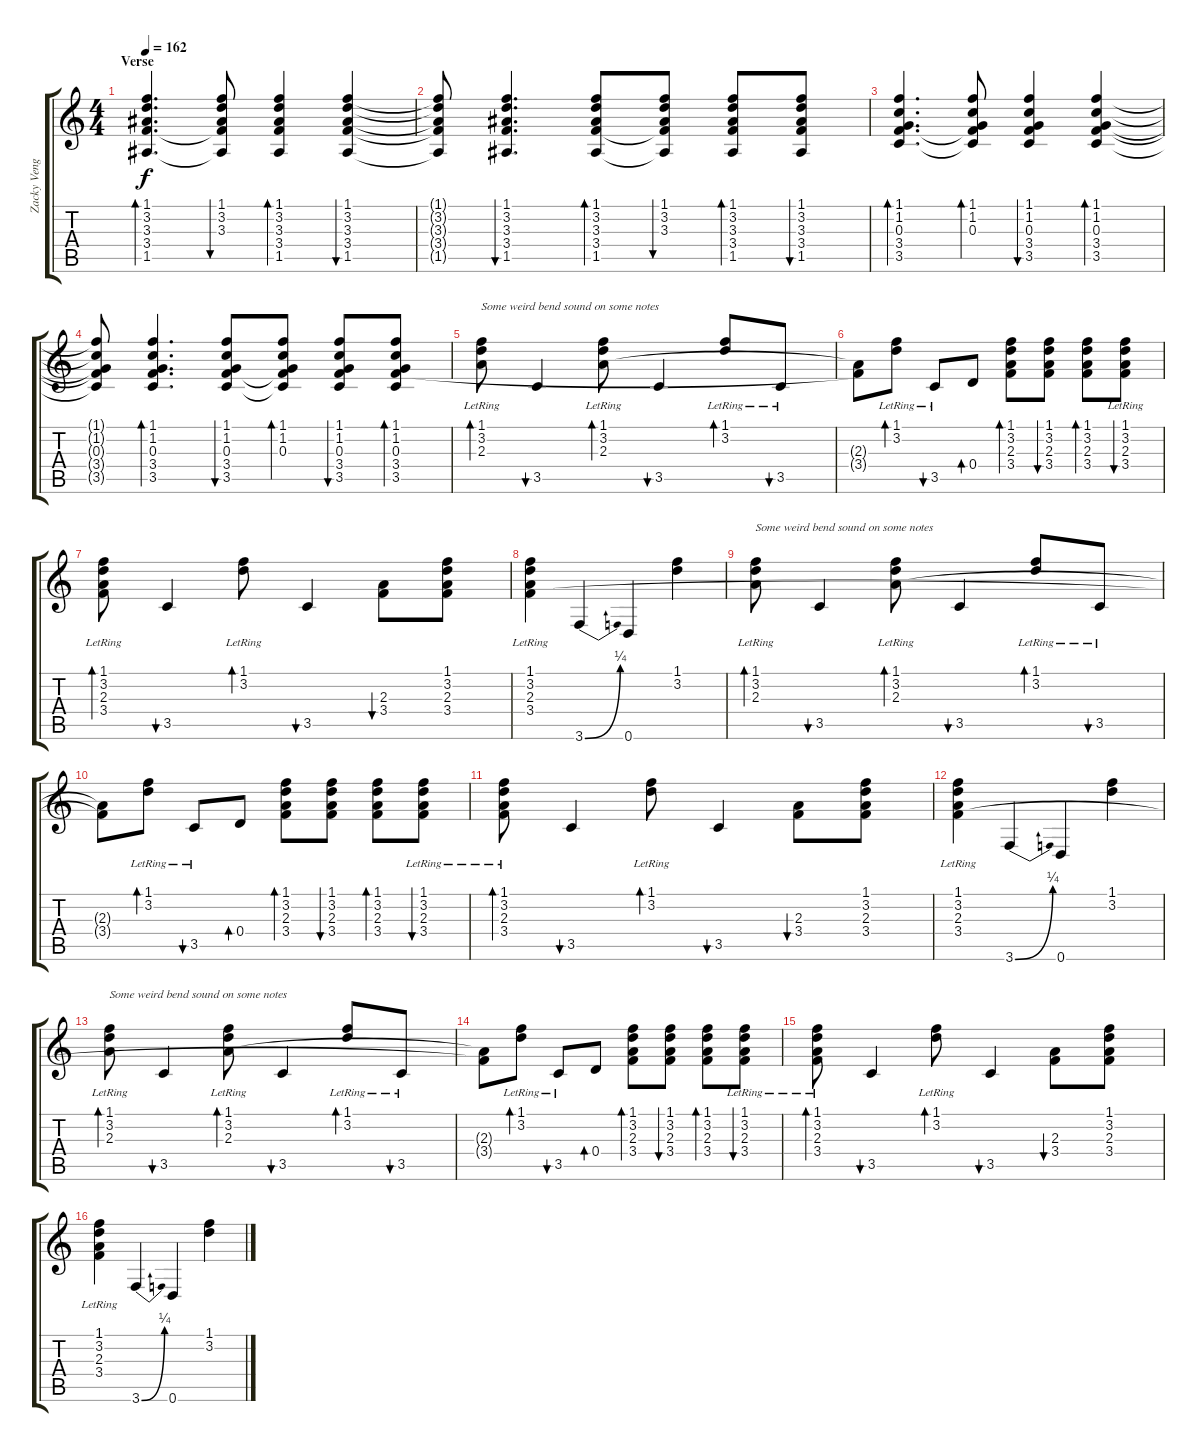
\track ("Zacky Vengeance" "Zacky Veng") {instrument distortionguitar}
\staff {score tabs}
\tuning (E4 B3 G3 D3 A2 D2) {hide}
\ts (4 4)
\section ("" "Verse")
\tempo 162
\clef g2
\ks c
(1.1 3.2 3.3 3.4 1.5).4{d bd 60 dy f} (1.1 3.2 3.3 3.4{t} 1.5{t}).8{bu 60} (1.1 3.2 3.3 3.4 1.5).4{bd 60} (1.1 3.2 3.3 3.4 1.5).4{bu 60} |
(1.1{t} 3.2{t} 3.3{t} 3.4{t} 1.5{t}).8 (1.1 3.2 3.3 3.4 1.5).4{d bu 60} (1.1 3.2 3.3 3.4 1.5).8{bd 60} (1.1 3.2 3.3 3.4{t} 1.5{t}).8{bu 60} (1.1 3.2 3.3 3.4 1.5).8{bd 60} (1.1 3.2 3.3 3.4 1.5).8{bu 60} |
(1.1 1.2 0.3 3.4 3.5).4{d bd 60} (1.1 1.2 0.3 3.4{t} 3.5{t}).8{bd 60} (1.1 1.2 0.3 3.4 3.5).4{bu 60} (1.1 1.2 0.3 3.4 3.5).4{bd 60} |
(1.1{t} 1.2{t} 0.3{t} 3.4{t} 3.5{t}).8 (1.1 1.2 0.3 3.4 3.5).4{d bd 60} (1.1 1.2 0.3 3.4 3.5).8{bu 60} (1.1 1.2 0.3 3.4{t} 3.5{t}).8{bd 60} (1.1 1.2 0.3 3.4 3.5).8{bu 60} (1.1 1.2 0.3 3.4 3.5).8{bd 60} |
(1.1{lr} 3.2{lr} 2.3).8{bd 480 txt "Some weird bend sound on some notes" instrument acousticguitarnylon} 3.5.4{bu 60} (1.1{lr} 3.2{lr} 2.3).8{bd 60} 3.5.4{bu 120} (1.1{lr} 3.2{lr}).8{bd 60} 3.5{lr}.8{bu 120} |
(2.3{t} 3.4{t}).8 (1.1 3.2{lr}).8{bd 60} 3.5{lr}.8{bu 120} 0.4.8{bd 120} (1.1 3.2 2.3 3.4).8{bd 120} (1.1 3.2 2.3 3.4).8{bu 60} (1.1 3.2 2.3 3.4).8{bd 60} (1.1{lr} 3.2{lr} 2.3{lr} 3.4{lr}).8{bu 60} |
(1.1{lr} 3.2{lr} 2.3{lr} 3.4).8{bd 60} 3.5.4{bu 120} (1.1{lr} 3.2{lr}).8{bd 60} 3.5.4{bu 120} (2.3 3.4).8{bu 120} (1.1 3.2 2.3 3.4).8 |
(1.1{lr} 3.2{lr} 2.3{lr} 3.4{lr}).4 3.6{be (bend 0 0 60 1)}.4 0.6.4 (1.1 3.2).4 |
(1.1{lr} 3.2{lr} 2.3).8{bd 480 txt "Some weird bend sound on some notes" instrument acousticguitarnylon} 3.5.4{bu 60} (1.1{lr} 3.2{lr} 2.3).8{bd 60} 3.5.4{bu 120} (1.1{lr} 3.2{lr}).8{bd 60} 3.5{lr}.8{bu 120} |
(2.3{t} 3.4{t}).8 (1.1 3.2{lr}).8{bd 60} 3.5{lr}.8{bu 120} 0.4.8{bd 120} (1.1 3.2 2.3 3.4).8{bd 120} (1.1 3.2 2.3 3.4).8{bu 60} (1.1 3.2 2.3 3.4).8{bd 60} (1.1{lr} 3.2{lr} 2.3{lr} 3.4{lr}).8{bu 60} |
(1.1{lr} 3.2{lr} 2.3{lr} 3.4).8{bd 60} 3.5.4{bu 120} (1.1{lr} 3.2{lr}).8{bd 60} 3.5.4{bu 120} (2.3 3.4).8{bu 120} (1.1 3.2 2.3 3.4).8 |
(1.1{lr} 3.2{lr} 2.3{lr} 3.4{lr}).4 3.6{be (bend 0 0 60 1)}.4 0.6.4 (1.1 3.2).4 |
(1.1{lr} 3.2{lr} 2.3).8{bd 480 txt "Some weird bend sound on some notes" instrument acousticguitarnylon} 3.5.4{bu 60} (1.1{lr} 3.2{lr} 2.3).8{bd 60} 3.5.4{bu 120} (1.1{lr} 3.2{lr}).8{bd 60} 3.5{lr}.8{bu 120} |
(2.3{t} 3.4{t}).8 (1.1 3.2{lr}).8{bd 60} 3.5{lr}.8{bu 120} 0.4.8{bd 120} (1.1 3.2 2.3 3.4).8{bd 120} (1.1 3.2 2.3 3.4).8{bu 60} (1.1 3.2 2.3 3.4).8{bd 60} (1.1{lr} 3.2{lr} 2.3{lr} 3.4{lr}).8{bu 60} |
(1.1{lr} 3.2{lr} 2.3{lr} 3.4).8{bd 60} 3.5.4{bu 120} (1.1{lr} 3.2{lr}).8{bd 60} 3.5.4{bu 120} (2.3 3.4).8{bu 120} (1.1 3.2 2.3 3.4).8 |
(1.1{lr} 3.2{lr} 2.3{lr} 3.4{lr}).4 3.6{be (bend 0 0 60 1)}.4 0.6.4 (1.1 3.2).4
